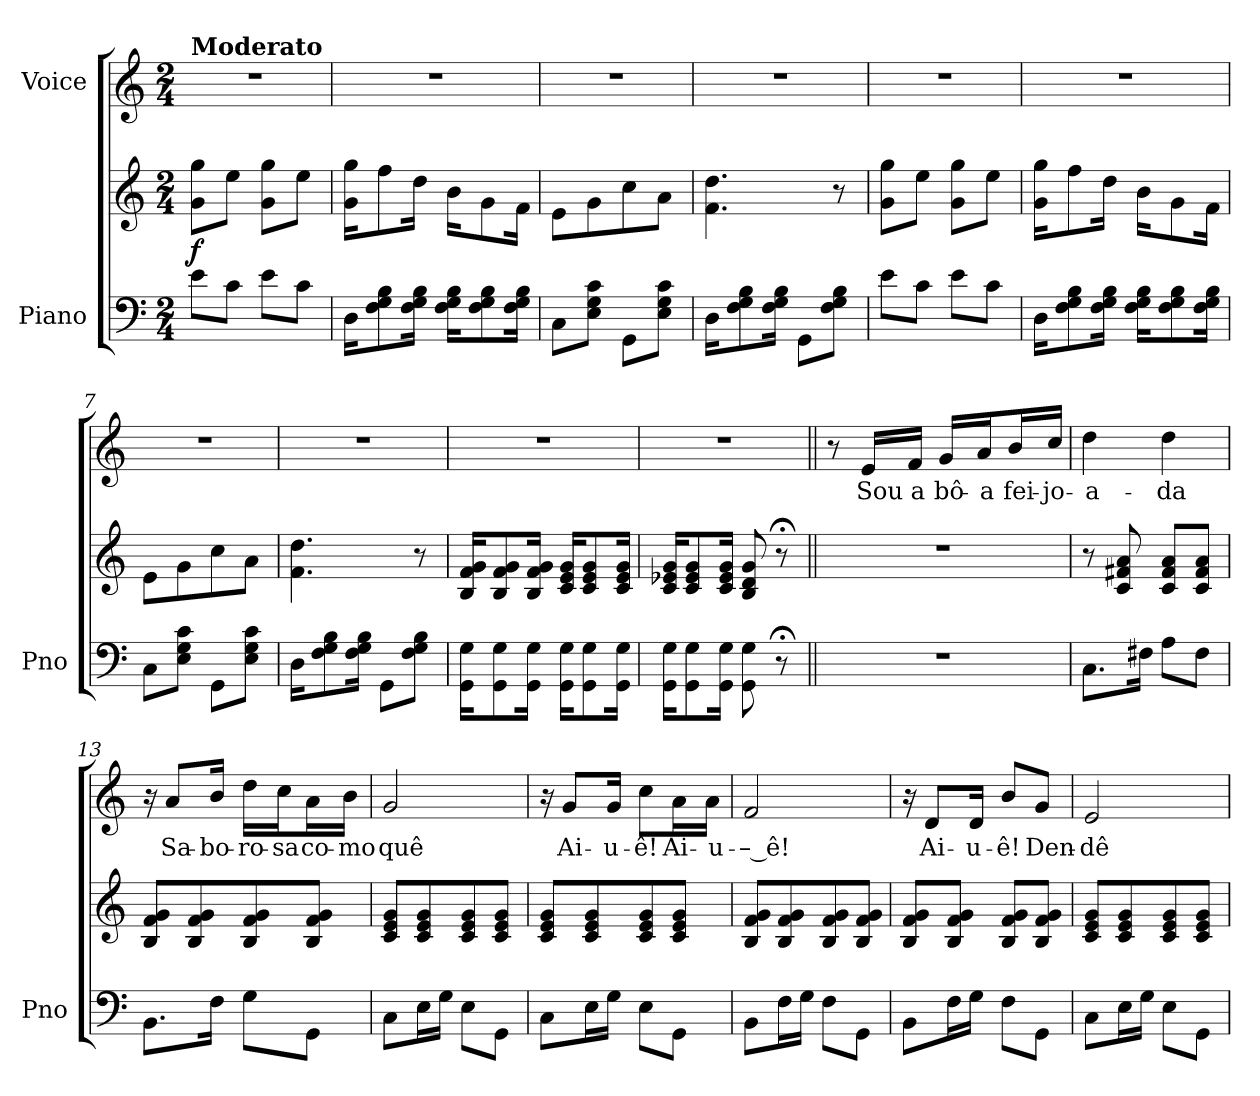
**kern	**kern	**dynam	**kern	**text
*part2	*part2	*part2	*part1	*part1
*staff3	*staff2	*staff2/3	*staff1	*staff1
*I"Piano	*	*	*I"Voice	*
*I'Pno	*	*	*	*
*clefF4	*clefG2	*	*clefG2	*
*k[]	*k[]	*	*k[]	*
*M2/4	*M2/4	*	*M2/4	*
=1	=1	=1	=1	=1
!	!	!	!LO:TX:a:B:t=Moderato	!
!	!	!LO:DY:b	!	!
8e\L	8g\ 8gg\L	f	2r	.
8c\J	8ee\J	.	.	.
8e\L	8g\ 8gg\L	.	.	.
8c\J	8ee\J	.	.	.
=2	=2	=2	=2	=2
16D\KL	16g\ 16gg\KL	.	2r	.
8F\ 8G\ 8B\	8ff\	.	.	.
16F\ 16G\ 16B\Jk	16dd\Jk	.	.	.
16F\ 16G\ 16B\KL	16b\KL	.	.	.
8F\ 8G\ 8B\	8g\	.	.	.
16F\ 16G\ 16B\Jk	16f\Jk	.	.	.
=3	=3	=3	=3	=3
8C\L	8e\L	.	2r	.
8E\ 8G\ 8c\J	8g\	.	.	.
8GG\L	8cc\	.	.	.
8E\ 8G\ 8c\J	8a\J	.	.	.
=4	=4	=4	=4	=4
16D\KL	4.f\ 4.dd\	.	2r	.
8F\ 8G\ 8B\	.	.	.	.
16F\ 16G\ 16B\Jk	.	.	.	.
8GG\L	.	.	.	.
8F\ 8G\ 8B\J	8r	.	.	.
=5	=5	=5	=5	=5
8e\L	8g\ 8gg\L	.	2r	.
8c\J	8ee\J	.	.	.
8e\L	8g\ 8gg\L	.	.	.
8c\J	8ee\J	.	.	.
=6	=6	=6	=6	=6
16D\KL	16g\ 16gg\KL	.	2r	.
8F\ 8G\ 8B\	8ff\	.	.	.
16F\ 16G\ 16B\Jk	16dd\Jk	.	.	.
16F\ 16G\ 16B\KL	16b\KL	.	.	.
8F\ 8G\ 8B\	8g\	.	.	.
16F\ 16G\ 16B\Jk	16f\Jk	.	.	.
=7	=7	=7	=7	=7
8C\L	8e\L	.	2r	.
8E\ 8G\ 8c\J	8g\	.	.	.
8GG\L	8cc\	.	.	.
8E\ 8G\ 8c\J	8a\J	.	.	.
=8	=8	=8	=8	=8
16D\KL	4.f\ 4.dd\	.	2r	.
8F\ 8G\ 8B\	.	.	.	.
16F\ 16G\ 16B\Jk	.	.	.	.
8GG\L	.	.	.	.
8F\ 8G\ 8B\J	8r	.	.	.
=9	=9	=9	=9	=9
16GG\ 16G\KL	16B/ 16f/ 16g/KL	.	2r	.
8GG\ 8G\	8B/ 8f/ 8g/	.	.	.
16GG\ 16G\Jk	16B/ 16f/ 16g/Jk	.	.	.
16GG\ 16G\KL	16c/ 16e/ 16g/KL	.	.	.
8GG\ 8G\	8c/ 8e/ 8g/	.	.	.
16GG\ 16G\Jk	16c/ 16e/ 16g/Jk	.	.	.
=10	=10	=10	=10	=10
16GG\ 16G\KL	16c/ 16e-X/ 16g/KL	.	2r	.
8GG\ 8G\	8c/ 8e-/ 8g/	.	.	.
16GG\ 16G\Jk	16c/ 16e-/ 16g/Jk	.	.	.
8GG\ 8G\	8B/ 8d/ 8g/	.	.	.
8r;	8r;<	.	.	.
=11||	=11||	=11||	=11||	=11||
2r	2r	.	8r	.
.	.	.	16e/LL	Sou
.	.	.	16f/JJ	a
.	.	.	16g/LL	bô-
.	.	.	16a/J	-a
.	.	.	16b/L	fei-
.	.	.	16cc/JJ	-jo-
=12	=12	=12	=12	=12
8.C\L	8r	.	4dd\	-a-
.	8c/ 8f#X/ 8a/	.	.	.
16F#X\Jk	.	.	.	.
8A\L	8c/ 8f#/ 8a/L	.	4dd\	-da
8F#\J	8c/ 8f#/ 8a/J	.	.	.
=13	=13	=13	=13	=13
8.BB\L	8B/ 8f/ 8g/L	.	16r	.
.	.	.	8a/L	Sa-
.	8B/ 8f/ 8g/	.	.	.
16F\Jk	.	.	16b/Jk	-bo-
8G\L	8B/ 8f/ 8g/	.	16dd\LL	-ro-
.	.	.	16cc\J	-sa
8GG\J	8B/ 8f/ 8g/J	.	16a\L	co-
.	.	.	16b\JJ	-mo
=14	=14	=14	=14	=14
8C\L	8c/ 8e/ 8g/L	.	2g/	quê
16E\L	8c/ 8e/ 8g/	.	.	.
16G\JJ	.	.	.	.
8E\L	8c/ 8e/ 8g/	.	.	.
8GG\J	8c/ 8e/ 8g/J	.	.	.
=15	=15	=15	=15	=15
8C\L	8c/ 8e/ 8g/L	.	16r	.
.	.	.	8g/L	Ai-
16E\L	8c/ 8e/ 8g/	.	.	.
16G\JJ	.	.	16g/Jk	-u-
8E\L	8c/ 8e/ 8g/	.	8cc\L	-ê!
8GG\J	8c/ 8e/ 8g/J	.	16a\L	Ai-
.	.	.	16a\JJ	-u-
=16	=16	=16	=16	=16
8BB\L	8B/ 8f/ 8g/L	.	2f/	-– ê!
16F\L	8B/ 8f/ 8g/	.	.	.
16G\JJ	.	.	.	.
8F\L	8B/ 8f/ 8g/	.	.	.
8GG\J	8B/ 8f/ 8g/J	.	.	.
=17	=17	=17	=17	=17
8BB\L	8B/ 8f/ 8g/L	.	16r	.
.	.	.	8d/L	Ai-
16F\L	8B/ 8f/ 8g/J	.	.	.
16G\JJ	.	.	16d/Jk	-u-
8F\L	8B/ 8f/ 8g/L	.	8b/L	-ê!
8GG\J	8B/ 8f/ 8g/J	.	8g/J	Den-
=18	=18	=18	=18	=18
8C\L	8c/ 8e/ 8g/L	.	2e/	-dê
16E\L	8c/ 8e/ 8g/	.	.	.
16G\JJ	.	.	.	.
8E\L	8c/ 8e/ 8g/	.	.	.
8GG\J	8c/ 8e/ 8g/J	.	.	.
=	=	=	=	=
*-	*-	*-	*-	*-
